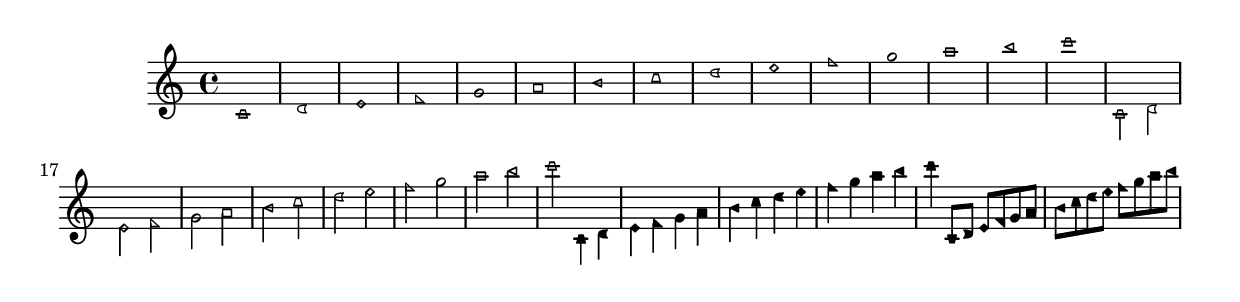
\header {

  texidoc = "Notes can be set in the Walker (Christian Harmony) style."

}
\version "2.16.0"

\relative c' {
  \key c \major
  \walkerHeads
  \stemDown
  c1 d e f g a b c d e f g a b c
  c,,2 d e f g a b c d e f g a b c
  c,,4 d e f g a b c d e f g a b c
  \stemUp % We need to manually raise the stem for low flagged notes
  c,,8 d e f g a
  \stemDown % Put it back down for the higher notes
  b c d e f g a b
}

